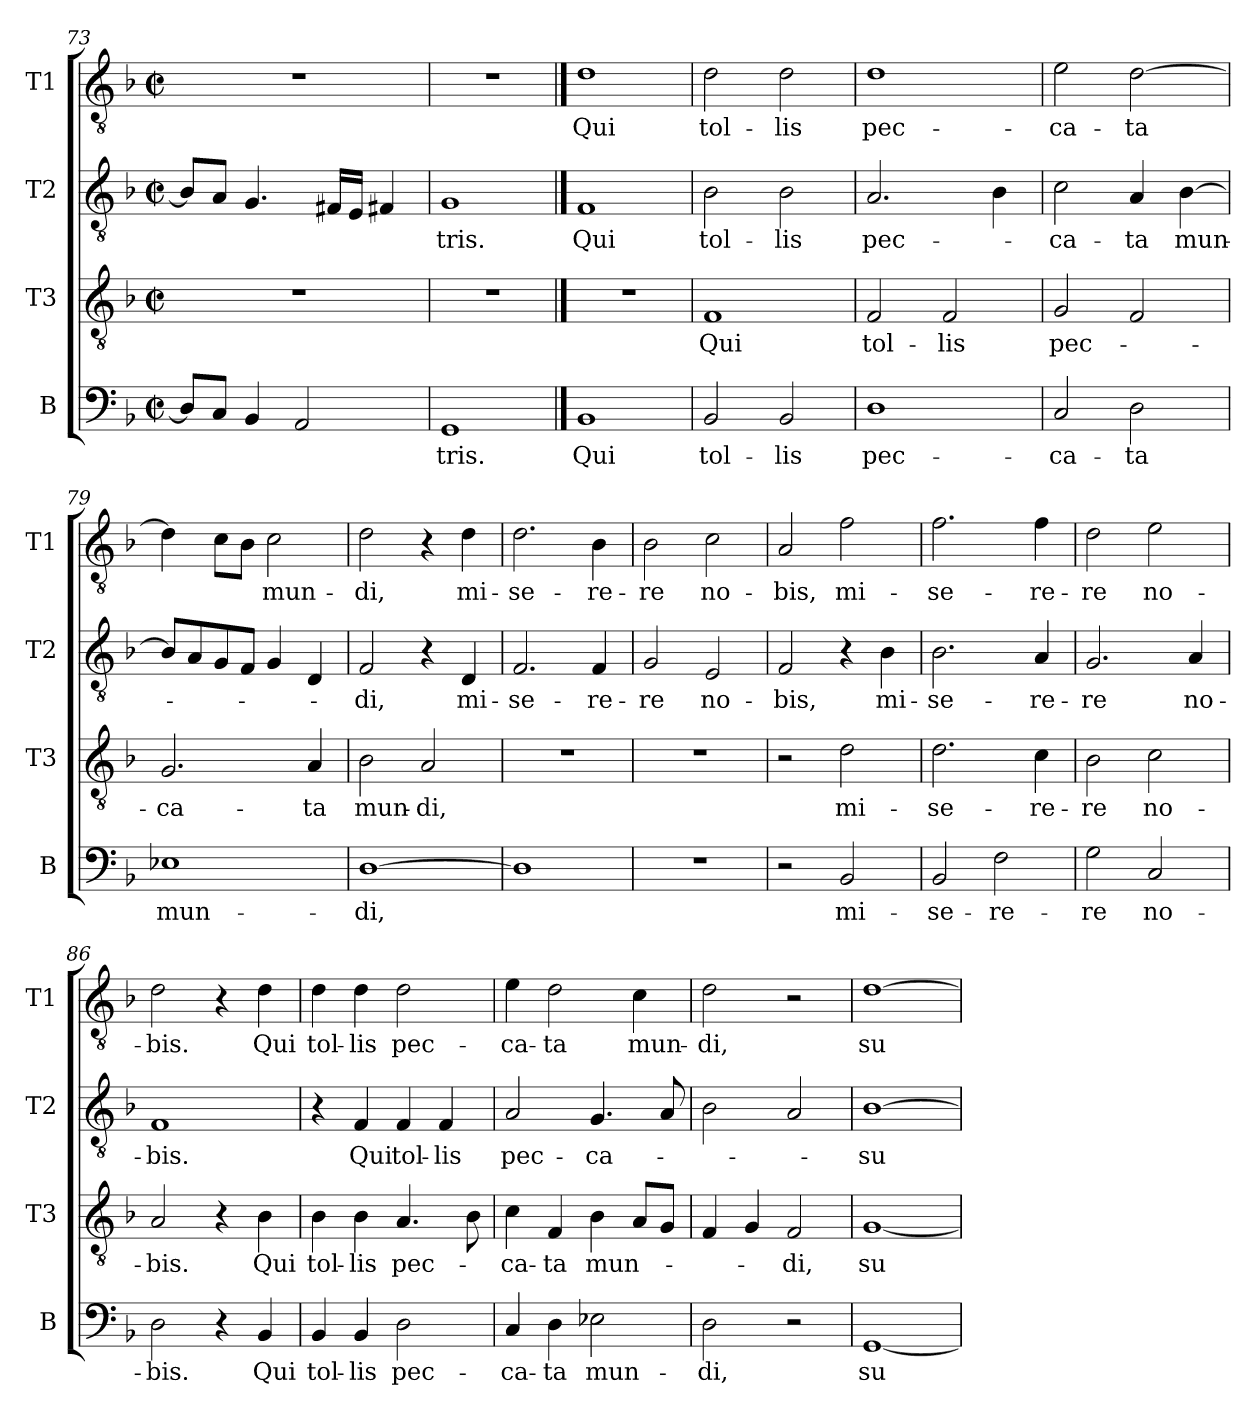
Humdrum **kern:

**kern	**text	**kern	**text	**kern	**text	**kern	**text
*part4	*part4	*part3	*part3	*part2	*part2	*part1	*part1
*staff4	*staff4	*staff3	*staff3	*staff2	*staff2	*staff1	*staff1
*I"B	*	*I"T3	*	*I"T2	*	*I"T1	*
*I'B	*	*I'T3	*	*I'T2	*	*I'T1	*
*clefF4	*	*clefGv2	*	*clefGv2	*	*clefGv2	*
*k[b-]	*	*k[b-]	*	*k[b-]	*	*k[b-]	*
*M2/2	*	*M2/2	*	*M2/2	*	*M2/2	*
*met(c|)	*	*met(c|)	*	*met(c|)	*	*met(c|)	*
*MM92	*	*MM92	*	*MM92	*	*MM92	*
=73	=73	=73	=73	=73	=73	=73	=73
8D/L]	.	1r	.	8B-/L]	.	1r	.
8C/J	.	.	.	8A/J	.	.	.
4BB-/	.	.	.	4.G/	.	.	.
2AA/	.	.	.	.	.	.	.
.	.	.	.	16F#X/LL	.	.	.
.	.	.	.	16E/JJ	.	.	.
.	.	.	.	4F#X/	.	.	.
=74	=74	=74	=74	=74	=74	=74	=74
!	!LO:LY:b	!	!	!	!LO:LY:b	!	!
1GG	-tris.	1r	.	1G	-tris.	1r	.
==75	==75	==75	==75	==75	==75	==75	==75
*	*	*	*	*	*	*MM110	*
!	!LO:LY:b	!	!	!	!LO:LY:b	!	!LO:LY:b
1BB-	Qui	1r	.	1F	Qui	1d	Qui
=76	=76	=76	=76	=76	=76	=76	=76
!	!LO:LY:b	!	!LO:LY:b	!	!LO:LY:b	!	!LO:LY:b
2BB-/	tol-	1F	Qui	2B-\	tol-	2d\	tol-
!	!LO:LY:b	!	!	!	!LO:LY:b	!	!LO:LY:b
2BB-/	-lis	.	.	2B-\	-lis	2d\	-lis
=77	=77	=77	=77	=77	=77	=77	=77
!	!LO:LY:b	!	!LO:LY:b	!	!LO:LY:b	!	!LO:LY:b
1D	pec-	2F/	tol-	2.A/	pec-	1d	pec-
!	!	!	!LO:LY:b	!	!	!	!
.	.	2F/	-lis	.	.	.	.
.	.	.	.	4B-\	.	.	.
!!LO:LB:g=z
=78	=78	=78	=78	=78	=78	=78	=78
!	!LO:LY:b	!	!LO:LY:b	!	!LO:LY:b	!	!LO:LY:b
2C/	-ca-	2G/	pec-	2c\	-ca-	2e\	-ca-
!	!LO:LY:b	!	!	!	!LO:LY:b	!	!LO:LY:b
2D\	-ta	2F/	.	4A/	-ta	[2d\	-ta
!	!	!	!	!	!LO:LY:b	!	!
.	.	.	.	[4B-\	mun-	.	.
=79	=79	=79	=79	=79	=79	=79	=79
!	!LO:LY:b	!	!LO:LY:b	!	!	!	!
1E-X	mun-	2.G/	-ca-	8B-/L]	.	4d\]	.
.	.	.	.	8A/	.	.	.
.	.	.	.	8G/	.	8c\L	.
.	.	.	.	8F/J	.	8B-\J	.
!	!	!	!	!	!	!	!LO:LY:b
.	.	.	.	4G/	.	2c\	mun-
!	!	!	!LO:LY:b	!	!	!	!
.	.	4A/	-ta	4D/	.	.	.
=80	=80	=80	=80	=80	=80	=80	=80
!	!LO:LY:b	!	!LO:LY:b	!	!LO:LY:b	!	!LO:LY:b
[1D	-di,	2B-\	mun-	2F/	-di,	2d\	-di,
!	!	!	!LO:LY:b	!	!	!	!
.	.	2A/	-di,	4r	.	4r	.
!	!	!	!	!	!LO:LY:b	!	!LO:LY:b
.	.	.	.	4D/	mi-	4d\	mi-
=81	=81	=81	=81	=81	=81	=81	=81
!	!	!	!	!	!LO:LY:b	!	!LO:LY:b
1D]	.	1r	.	2.F/	-se-	2.d\	-se-
!	!	!	!	!	!LO:LY:b	!	!LO:LY:b
.	.	.	.	4F/	-re-	4B-\	-re-
=82	=82	=82	=82	=82	=82	=82	=82
!	!	!	!	!	!LO:LY:b	!	!LO:LY:b
1r	.	1r	.	2G/	-re	2B-\	-re
!	!	!	!	!	!LO:LY:b	!	!LO:LY:b
.	.	.	.	2E/	no-	2c\	no-
=83	=83	=83	=83	=83	=83	=83	=83
!	!	!	!	!	!LO:LY:b	!	!LO:LY:b
2r	.	2r	.	2F/	-bis,	2A/	-bis,
!	!LO:LY:b	!	!LO:LY:b	!	!	!	!LO:LY:b
2BB-/	mi-	2d\	mi-	4r	.	2f\	mi-
!	!	!	!	!	!LO:LY:b	!	!
.	.	.	.	4B-\	mi-	.	.
=84	=84	=84	=84	=84	=84	=84	=84
!	!LO:LY:b	!	!LO:LY:b	!	!LO:LY:b	!	!LO:LY:b
2BB-/	-se-	2.d\	-se-	2.B-\	-se-	2.f\	-se-
!	!LO:LY:b	!	!	!	!	!	!
2F\	-re-	.	.	.	.	.	.
!	!	!	!LO:LY:b	!	!LO:LY:b	!	!LO:LY:b
.	.	4c\	-re-	4A/	-re-	4f\	-re-
!!LO:PB:g=z
=85	=85	=85	=85	=85	=85	=85	=85
!	!LO:LY:b	!	!LO:LY:b	!	!LO:LY:b	!	!LO:LY:b
2G\	-re	2B-\	-re	2.G/	-re	2d\	-re
!	!LO:LY:b	!	!LO:LY:b	!	!	!	!LO:LY:b
2C/	no-	2c\	no-	.	.	2e\	no-
!	!	!	!	!	!LO:LY:b	!	!
.	.	.	.	4A/	no-	.	.
=86	=86	=86	=86	=86	=86	=86	=86
!	!LO:LY:b	!	!LO:LY:b	!	!LO:LY:b	!	!LO:LY:b
2D\	-bis.	2A/	-bis.	1F	-bis.	2d\	-bis.
4r	.	4r	.	.	.	4r	.
!	!LO:LY:b	!	!LO:LY:b	!	!	!	!LO:LY:b
4BB-/	Qui	4B-\	Qui	.	.	4d\	Qui
=87	=87	=87	=87	=87	=87	=87	=87
!	!LO:LY:b	!	!LO:LY:b	!	!	!	!LO:LY:b
4BB-/	tol-	4B-\	tol-	4r	.	4d\	tol-
!	!LO:LY:b	!	!LO:LY:b	!	!LO:LY:b	!	!LO:LY:b
4BB-/	-lis	4B-\	-lis	4F/	Qui	4d\	-lis
!	!LO:LY:b	!	!LO:LY:b	!	!LO:LY:b	!	!LO:LY:b
2D\	pec-	4.A/	pec-	4F/	tol-	2d\	pec-
!	!	!	!	!	!LO:LY:b	!	!
.	.	.	.	4F/	-lis	.	.
.	.	8B-\	.	.	.	.	.
=88	=88	=88	=88	=88	=88	=88	=88
!	!LO:LY:b	!	!LO:LY:b	!	!LO:LY:b	!	!LO:LY:b
4C/	-ca-	4c\	-ca-	2A/	pec-	4e\	-ca-
!	!LO:LY:b	!	!LO:LY:b	!	!	!	!LO:LY:b
4D\	-ta	4F/	-ta	.	.	2d\	-ta
!	!LO:LY:b	!	!LO:LY:b	!	!LO:LY:b	!	!
2E-X\	mun-	4B-\	mun-	4.G/	-ca-	.	.
!	!	!	!	!	!	!	!LO:LY:b
.	.	8A/L	.	.	.	4c\	mun-
.	.	8G/J	.	8A/	.	.	.
=89	=89	=89	=89	=89	=89	=89	=89
!	!LO:LY:b	!	!	!	!	!	!LO:LY:b
2D\	-di,	4F/	.	2B-\	.	2d\	-di,
.	.	4G/	.	.	.	.	.
!	!	!	!LO:LY:b	!	!	!	!
2r	.	2F/	-di,	2A/	.	2r	.
=90	=90	=90	=90	=90	=90	=90	=90
!	!LO:LY:b	!	!LO:LY:b	!	!LO:LY:b	!	!LO:LY:b
[1GG	su-	[1G	su-	[1B-	su-	[1d	su-
=	=	=	=	=	=	=	=
*-	*-	*-	*-	*-	*-	*-	*-
